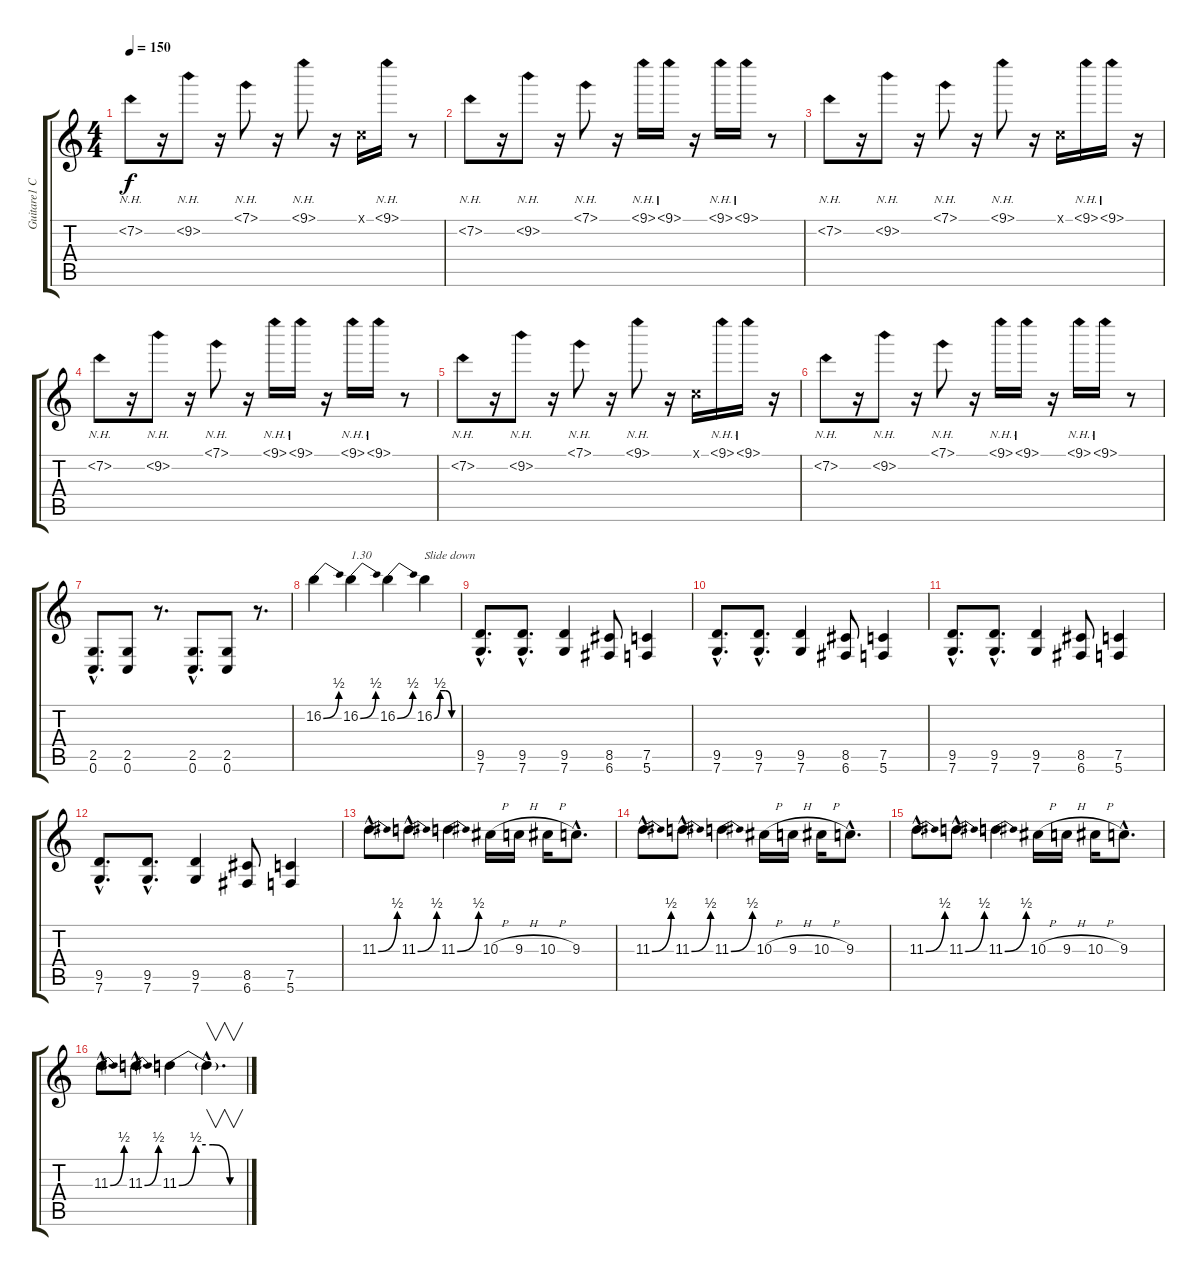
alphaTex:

\track ("Guitare1 C" "Guitare1 C") {instrument overdrivenguitar}
\staff {score tabs}
\tuning (C4 G3 Eb3 Bb2 F2 C2) {hide}
\ts (4 4)
\tempo 150
\clef g2
\ks c
7.2{nh}.8{dy f} r.16 9.2{nh}.8 r.16 7.1{nh}.8 r.16 9.1{nh}.8 r.16 0.1{x}.16 9.1{nh}.16 r.8 |
7.2{nh}.8 r.16 9.2{nh}.8 r.16 7.1{nh}.8 r.16 9.1{nh}.16 9.1{nh}.16 r.16 9.1{nh}.16 9.1{nh}.16 r.8 |
7.2{nh}.8 r.16 9.2{nh}.8 r.16 7.1{nh}.8 r.16 9.1{nh}.8 r.16 0.1{x}.16 9.1{nh}.16 9.1{nh}.16 r.16 |
7.2{nh}.8 r.16 9.2{nh}.8 r.16 7.1{nh}.8 r.16 9.1{nh}.16 9.1{nh}.16 r.16 9.1{nh}.16 9.1{nh}.16 r.8 |
7.2{nh}.8 r.16 9.2{nh}.8 r.16 7.1{nh}.8 r.16 9.1{nh}.8 r.16 0.1{x}.16 9.1{nh}.16 9.1{nh}.16 r.16 |
7.2{nh}.8 r.16 9.2{nh}.8 r.16 7.1{nh}.8 r.16 9.1{nh}.16 9.1{nh}.16 r.16 9.1{nh}.16 9.1{nh}.16 r.8 |
(2.5{hac} 0.6{hac}).8{d} (2.5 0.6).8 r.8{d} (2.5{hac} 0.6{hac}).8{d} (2.5 0.6).8 r.8{d} |
16.2{be (bend 0 0 60 2)}.4 16.2{be (bend 0 0 60 2)}.4{txt "1.30"} 16.2{be (bend 0 0 60 2)}.4 16.2{be (custom 0 0 15 2 30 2 45 0 60 0)}.4{txt "Slide down"} |
(9.5{hac} 7.6{hac}).8{d} (9.5{hac} 7.6{hac}).8{d} (9.5 7.6).4 (8.5 6.6).8 (7.5 5.6).4 |
(9.5{hac} 7.6{hac}).8{d} (9.5{hac} 7.6{hac}).8{d} (9.5 7.6).4 (8.5 6.6).8 (7.5 5.6).4 |
(9.5{hac} 7.6{hac}).8{d} (9.5{hac} 7.6{hac}).8{d} (9.5 7.6).4 (8.5 6.6).8 (7.5 5.6).4 |
(9.5{hac} 7.6{hac}).8{d} (9.5{hac} 7.6{hac}).8{d} (9.5 7.6).4 (8.5 6.6).8 (7.5 5.6).4 |
11.3{be (bend 0 0 60 2) hac}.8{d} 11.3{be (bend 0 0 60 2) hac}.8{d} 11.3{be (bend 0 0 60 2)}.4 10.3{h}.16 9.3{h}.16 10.3{h}.16 9.3{hac}.8{d} |
11.3{be (bend 0 0 60 2) hac}.8{d} 11.3{be (bend 0 0 60 2) hac}.8{d} 11.3{be (bend 0 0 60 2)}.4 10.3{h}.16 9.3{h}.16 10.3{h}.16 9.3{hac}.8{d} |
11.3{be (bend 0 0 60 2) hac}.8{d} 11.3{be (bend 0 0 60 2) hac}.8{d} 11.3{be (bend 0 0 60 2)}.4 10.3{h}.16 9.3{h}.16 10.3{h}.16 9.3{hac}.8{d} |
11.3{be (bend 0 0 60 2) hac}.8{d} 11.3{be (bend 0 0 60 2) hac}.8{d} 11.3{be (custom 0 0 15 2 30 2 45 0 60 0)}.4 11.3{hac t}.4{v d}
